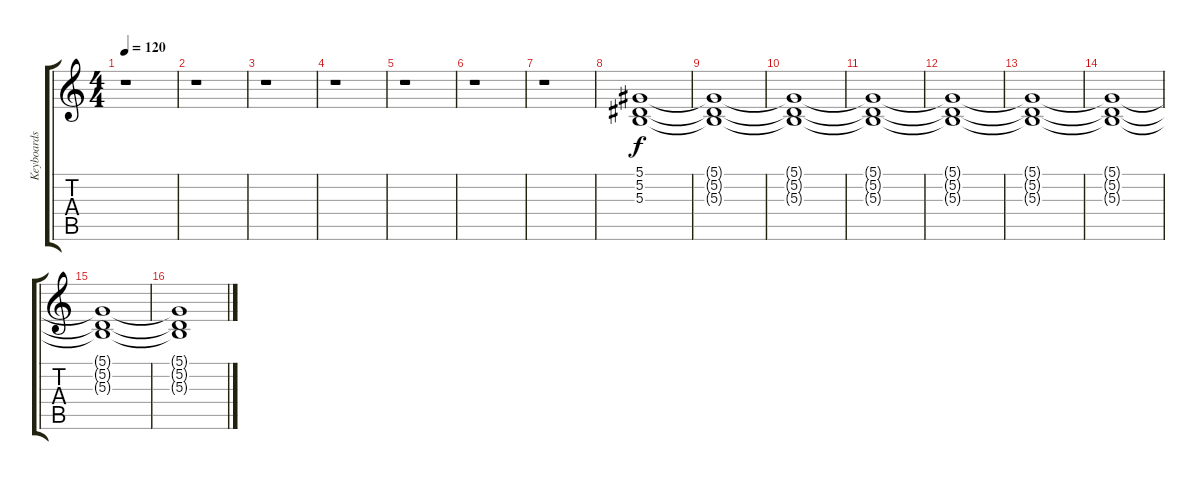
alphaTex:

\track ("Keyboards" "Keyboards") {instrument stringensemble1}
\staff {score tabs}
\tuning (Eb4 Bb3 Gb3 Db3 Ab2 Eb2) {hide}
\ts (4 4)
\tempo 120
\clef g2
\ks c
r.1{dy f} |
r.1 |
r.1 |
r.1 |
r.1 |
r.1 |
r.1 |
(5.1 5.2 5.3).1 |
(5.1{t} 5.2{t} 5.3{t}).1 |
(5.1{t} 5.2{t} 5.3{t}).1 |
(5.1{t} 5.2{t} 5.3{t}).1 |
(5.1{t} 5.2{t} 5.3{t}).1 |
(5.1{t} 5.2{t} 5.3{t}).1 |
(5.1{t} 5.2{t} 5.3{t}).1 |
(5.1{t} 5.2{t} 5.3{t}).1 |
(5.1{t} 5.2{t} 5.3{t}).1
